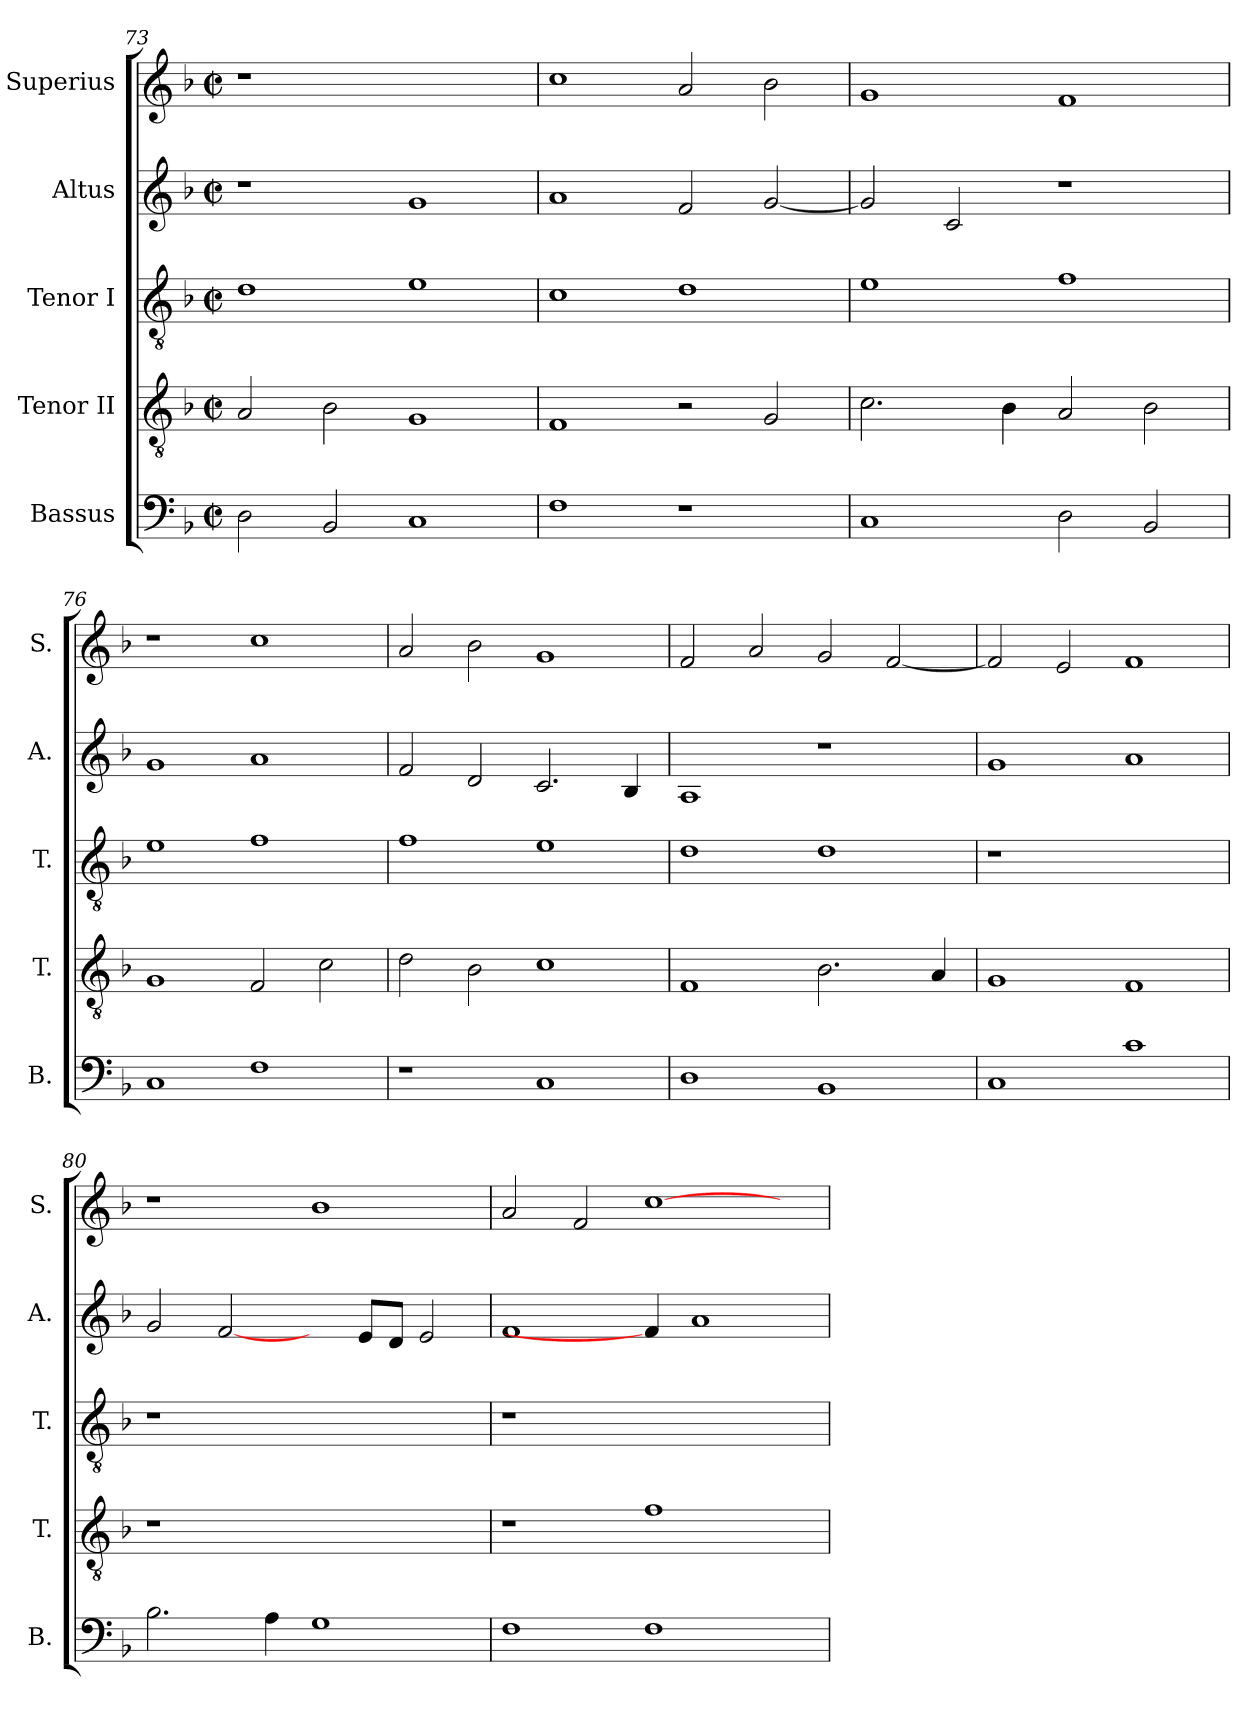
**kern	**kern	**kern	**kern	**kern
*part5	*part4	*part3	*part2	*part1
*staff5	*staff4	*staff3	*staff2	*staff1
*I"Bassus	*I"Tenor II	*I"Tenor I	*I"Altus	*I"Superius
*I'B.	*I'T.	*I'T.	*I'A.	*I'S.
*clefF4	*clefGv2	*clefGv2	*clefG2	*clefG2
*	*ITrd7c12	*ITrd7c12	*	*
*k[b-]	*k[b-]	*k[b-]	*k[b-]	*k[b-]
*F:	*F:	*F:	*F:	*F:
*M2/2	*M2/2	*M2/2	*M2/2	*M2/2
*met(c|)	*met(c|)	*met(c|)	*met(c|)	*met(c|)
=73	=73	=73	=73	=73
!	!	!	!	!LO:N:vis=1
2Di\	2AAi/	1Di	1r	1r
2BB-i/	2BB-i\	.	.	.
1Ci	1GGi	1Ei	1gi	1ryy
=74	=74	=74	=74	=74
1Fi	1FFi	1Ci	1ai	1cci
1r	2r	1Di	2fi/	2ai/
.	2GGi/	.	[<2gi/	2b-i\
!!LO:LB:g=z
=75	=75	=75	=75	=75
1Ci	2.Ci\	1Ei	2gi/]	1gi
.	.	.	2ci/	.
.	4BB-i\	.	.	.
2Di\	2AAi/	1Fi	1r	1fi
2BB-i/	2BB-i\	.	.	.
=76	=76	=76	=76	=76
1Ci	1GGi	1Ei	1gi	1r
1Fi	2FFi/	1Fi	1ai	1cci
.	2Ci\	.	.	.
=77	=77	=77	=77	=77
1r	2Di\	1Fi	2fi/	2ai/
.	2BB-i\	.	2di/	2b-i\
1Ci	1Ci	1Ei	2.ci/	1gi
.	.	.	4B-i/	.
=78	=78	=78	=78	=78
1Di	1FFi	1Di	1Ai	2fi/
.	.	.	.	2ai/
1BB-i	2.BB-i\	1Di	1r	2gi/
.	.	.	.	[<2fi/
.	4AAi/	.	.	.
=79	=79	=79	=79	=79
!	!	!LO:N:vis=1	!	!
1Ci	1GGi	1r	1gi	2fi/]
.	.	.	.	2ei/
1ci	1FFi	1ryy	1ai	1fi
!!LO:PB:g=z
=80	=80	=80	=80	=80
!	!LO:N:vis=1	!LO:N:vis=1	!	!
2.B-i\	1r	1r	2gi/	1r
.	.	.	[2fi/	.
4Ai\	.	.	.	.
1Gi	1ryy	1ryy	4ryy	1b-i
.	.	.	8ei/L	.
.	.	.	8di/J	.
.	.	.	2ei/	.
=81	=81	=81	=81	=81
!	!	!LO:N:vis=1	!	!
1Fi	1r	1r	1fi	2ai/
.	.	.	.	2fi/
1Fi	1Fi	1ryy	4fi/]	[>1cci
.	.	.	1ai	.
4ryy	4ryy	4ryy	.	4ryy
=	=	=	=	=
*-	*-	*-	*-	*-
